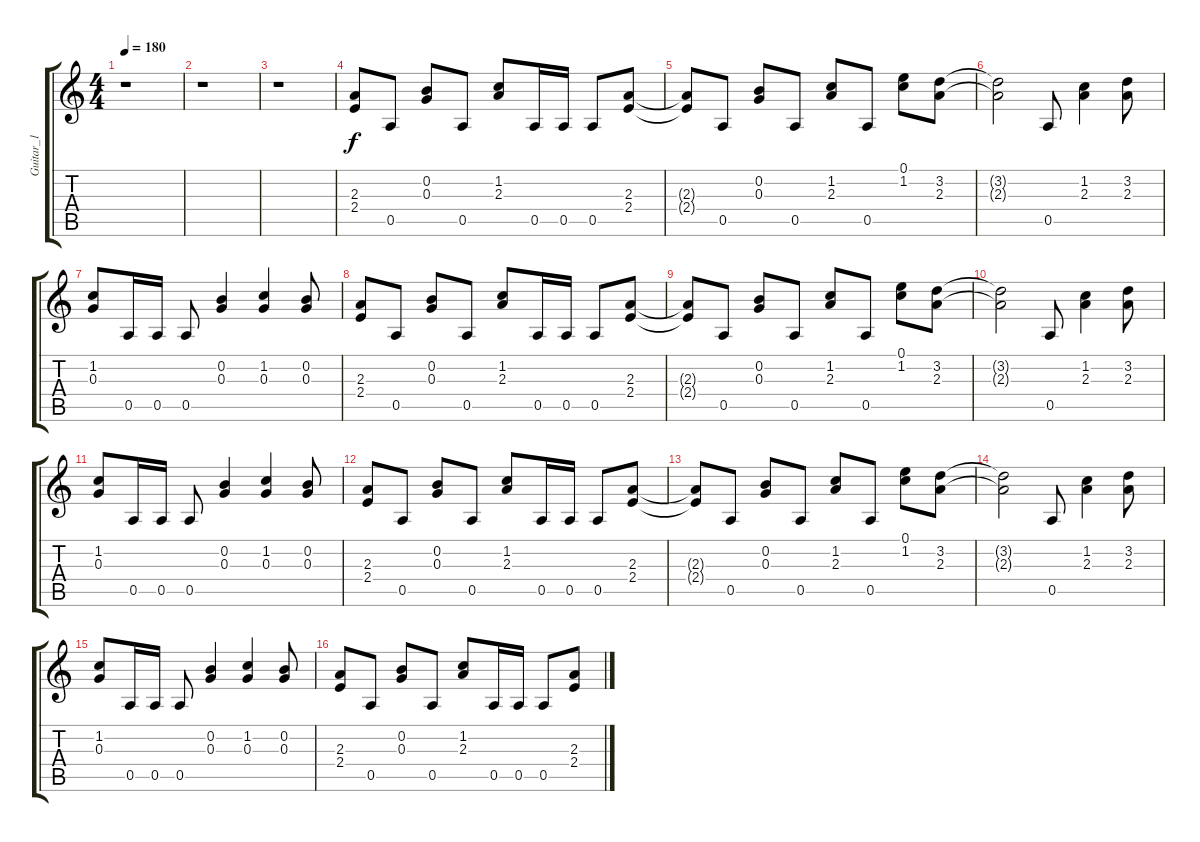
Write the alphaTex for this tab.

\track ("Guitar_1" "Guitar_1") {instrument distortionguitar}
\staff {score tabs}
\tuning (E4 B3 G3 D3 A2 E2) {hide}
\ts (4 4)
\tempo 180
\clef g2
\ks c
r.1{dy f instrument distortionguitar} |
r.1 |
r.1 |
(2.3 2.4).8 0.5.8 (0.2 0.3).8 0.5.8 (1.2 2.3).8 0.5.16 0.5.16 0.5.8 (2.3 2.4).8 |
(2.3{t} 2.4{t}).8 0.5.8 (0.2 0.3).8 0.5.8 (1.2 2.3).8 0.5.8 (0.1 1.2).8 (3.2 2.3).8 |
(3.2{t} 2.3{t}).2 0.5.8 (1.2 2.3).4 (3.2 2.3).8 |
(1.2 0.3).8 0.5.16 0.5.16 0.5.8 (0.2 0.3).4 (1.2 0.3).4 (0.2 0.3).8 |
(2.3 2.4).8 0.5.8 (0.2 0.3).8 0.5.8 (1.2 2.3).8 0.5.16 0.5.16 0.5.8 (2.3 2.4).8 |
(2.3{t} 2.4{t}).8 0.5.8 (0.2 0.3).8 0.5.8 (1.2 2.3).8 0.5.8 (0.1 1.2).8 (3.2 2.3).8 |
(3.2{t} 2.3{t}).2 0.5.8 (1.2 2.3).4 (3.2 2.3).8 |
(1.2 0.3).8 0.5.16 0.5.16 0.5.8 (0.2 0.3).4 (1.2 0.3).4 (0.2 0.3).8 |
(2.3 2.4).8 0.5.8 (0.2 0.3).8 0.5.8 (1.2 2.3).8 0.5.16 0.5.16 0.5.8 (2.3 2.4).8 |
(2.3{t} 2.4{t}).8 0.5.8 (0.2 0.3).8 0.5.8 (1.2 2.3).8 0.5.8 (0.1 1.2).8 (3.2 2.3).8 |
(3.2{t} 2.3{t}).2 0.5.8 (1.2 2.3).4 (3.2 2.3).8 |
(1.2 0.3).8 0.5.16 0.5.16 0.5.8 (0.2 0.3).4 (1.2 0.3).4 (0.2 0.3).8 |
(2.3 2.4).8 0.5.8 (0.2 0.3).8 0.5.8 (1.2 2.3).8 0.5.16 0.5.16 0.5.8 (2.3 2.4).8
